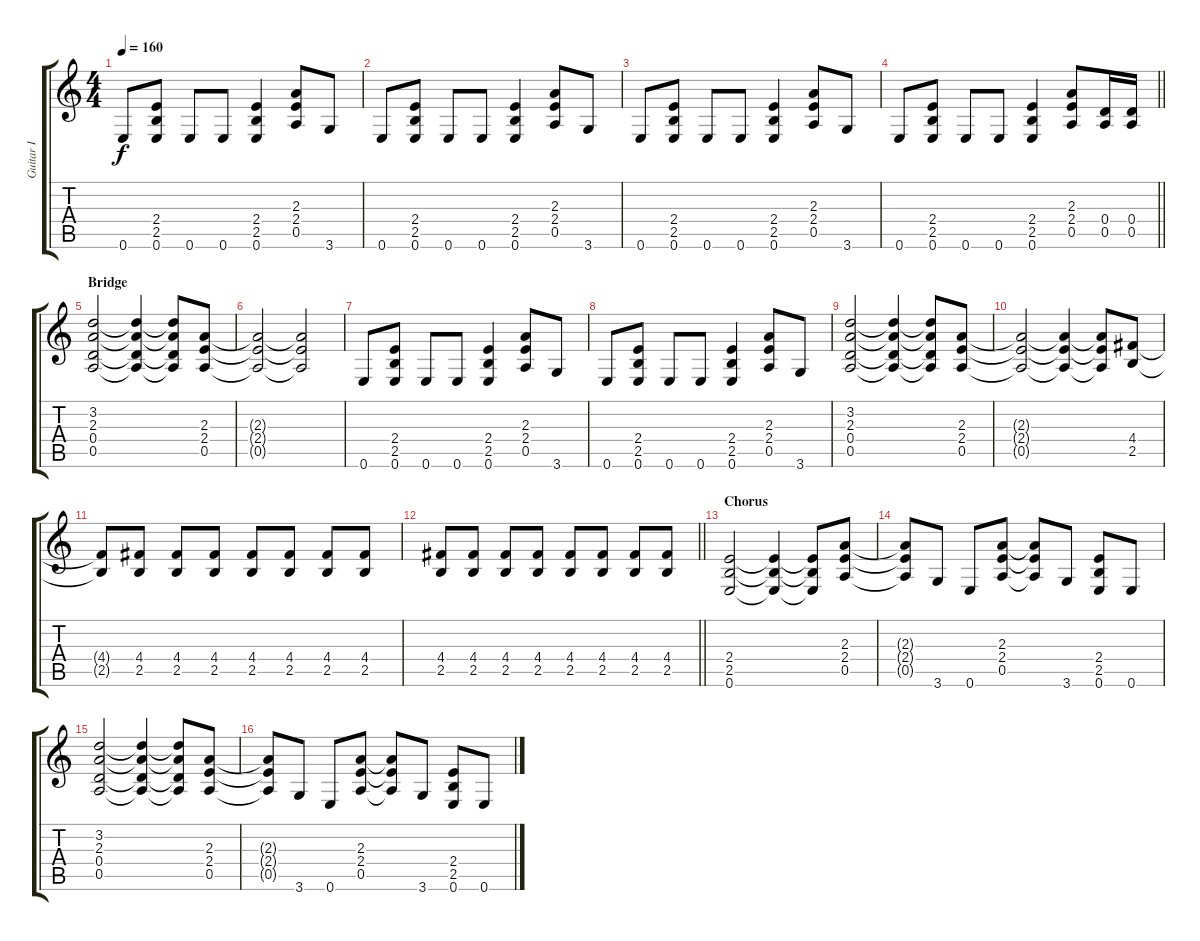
\track ("Guitar I" "Guitar I") {instrument overdrivenguitar}
\staff {score tabs}
\tuning (E4 B3 G3 D3 A2 E2) {hide}
\ts (4 4)
\tempo 160
\clef g2
\ks c
0.6.8{dy f} (2.4 2.5 0.6).8 0.6.8 0.6.8 (2.4 2.5 0.6).4 (2.3 2.4 0.5).8 3.6.8 |
0.6.8 (2.4 2.5 0.6).8 0.6.8 0.6.8 (2.4 2.5 0.6).4 (2.3 2.4 0.5).8 3.6.8 |
0.6.8 (2.4 2.5 0.6).8 0.6.8 0.6.8 (2.4 2.5 0.6).4 (2.3 2.4 0.5).8 3.6.8 |
\barLineRight lightlight
0.6.8 (2.4 2.5 0.6).8 0.6.8 0.6.8 (2.4 2.5 0.6).4 (2.3 2.4 0.5).8 (0.4 0.5).16 (0.4 0.5).16 |
\section ("" "Bridge")
(3.2 2.3 0.4 0.5).2 (3.2{t} 2.3{t} 0.4{t} 0.5{t}).4 (3.2{t} 2.3{t} 0.4{t} 0.5{t}).8 (2.3 2.4 0.5).8 |
(2.3{t} 2.4{t} 0.5{t}).2 (2.3{t} 2.4{t} 0.5{t}).2 |
0.6.8 (2.4 2.5 0.6).8 0.6.8 0.6.8 (2.4 2.5 0.6).4 (2.3 2.4 0.5).8 3.6.8 |
0.6.8 (2.4 2.5 0.6).8 0.6.8 0.6.8 (2.4 2.5 0.6).4 (2.3 2.4 0.5).8 3.6.8 |
(3.2 2.3 0.4 0.5).2 (3.2{t} 2.3{t} 0.4{t} 0.5{t}).4 (3.2{t} 2.3{t} 0.4{t} 0.5{t}).8 (2.3 2.4 0.5).8 |
(2.3{t} 2.4{t} 0.5{t}).2 (2.3{t} 2.4{t} 0.5{t}).4 (2.3{t} 2.4{t} 0.5{t}).8 (4.4 2.5).8 |
(4.4{t} 2.5{t}).8 (4.4 2.5).8 (4.4 2.5).8 (4.4 2.5).8 (4.4 2.5).8 (4.4 2.5).8 (4.4 2.5).8 (4.4 2.5).8 |
\barLineRight lightlight
(4.4 2.5).8 (4.4 2.5).8 (4.4 2.5).8 (4.4 2.5).8 (4.4 2.5).8 (4.4 2.5).8 (4.4 2.5).8 (4.4 2.5).8 |
\section ("" "Chorus")
(2.4 2.5 0.6).2 (2.4{t} 2.5{t} 0.6{t}).4 (2.4{t} 2.5{t} 0.6{t}).8 (2.3 2.4 0.5).8 |
(2.3{t} 2.4{t} 0.5{t}).8 3.6.8 0.6.8 (2.3 2.4 0.5).8 (2.3{t} 2.4{t} 0.5{t}).8 3.6.8 (2.4 2.5 0.6).8 0.6.8 |
(3.2 2.3 0.4 0.5).2 (3.2{t} 2.3{t} 0.4{t} 0.5{t}).4 (3.2{t} 2.3{t} 0.4{t} 0.5{t}).8 (2.3 2.4 0.5).8 |
(2.3{t} 2.4{t} 0.5{t}).8 3.6.8 0.6.8 (2.3 2.4 0.5).8 (2.3{t} 2.4{t} 0.5{t}).8 3.6.8 (2.4 2.5 0.6).8 0.6.8
